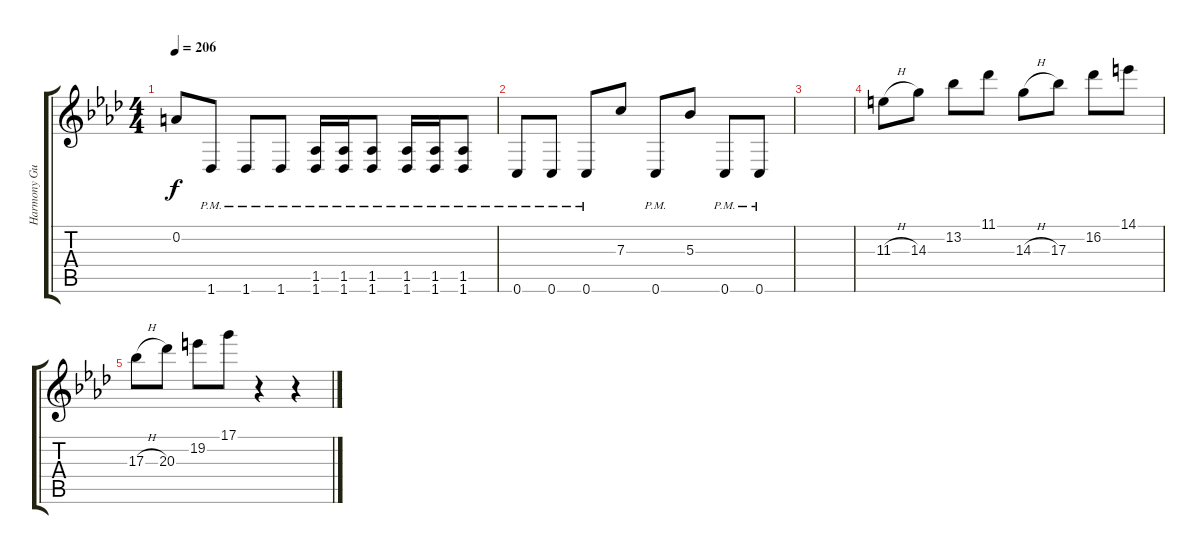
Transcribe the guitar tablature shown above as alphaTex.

\track ("Harmony Guitar" "Harmony Gu") {instrument distortionguitar}
\staff {score tabs}
\tuning (D4 A3 F3 C3 G2 C2) {hide}
\ts (4 4)
\tempo 206
\clef g2
\ks fminor
0.2.8{dy f} 1.6{pm}.8 1.6{pm}.8 1.6{pm}.8 (1.5{pm} 1.6{pm}).16 (1.5{pm} 1.6{pm}).16 (1.5{pm} 1.6{pm}).8 (1.5{pm} 1.6{pm}).16 (1.5{pm} 1.6{pm}).16 (1.5{pm} 1.6{pm}).8 |
0.6{pm}.8 0.6{pm}.8 0.6{pm}.8 7.3.8 0.6{pm}.8 5.3.8 0.6{pm}.8 0.6{pm}.8 |
|
11.3{h}.8 14.3.8 13.2.8 11.1.8 14.3{h}.8 17.3.8 16.2.8 14.1.8 |
17.3{h}.8 20.3.8 19.2.8 17.1.8 r.4 r.4
